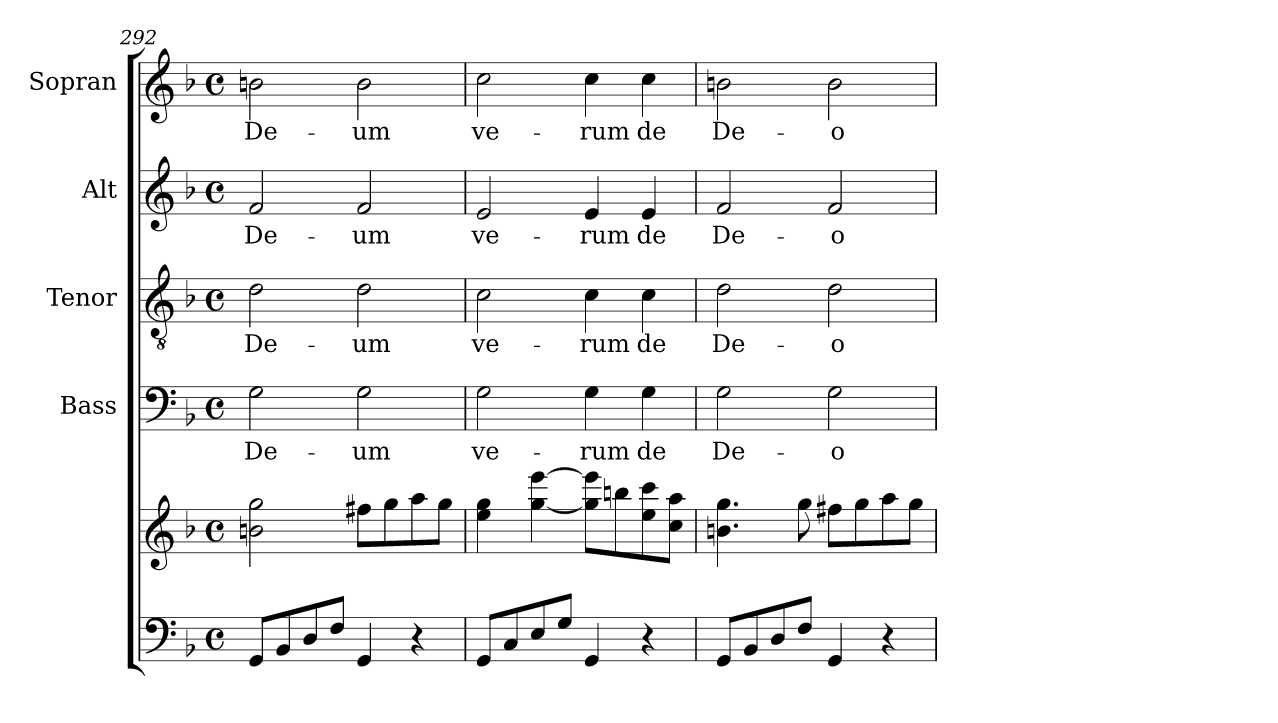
**kern	**kern	**kern	**text	**kern	**text	**kern	**text	**kern	**text
*part5	*part5	*part4	*part4	*part3	*part3	*part2	*part2	*part1	*part1
*staff6	*staff5	*staff4	*staff4	*staff3	*staff3	*staff2	*staff2	*staff1	*staff1
*	*	*I"Bass	*	*I"Tenor	*	*I"Alt	*	*I"Sopran	*
*	*	*I'B.	*	*I'T.	*	*I'A.	*	*I'S.	*
!!LO:LB:g=z
*clefF4	*clefG2	*clefF4	*	*clefGv2	*	*clefG2	*	*clefG2	*
*k[b-]	*k[b-]	*k[b-]	*	*k[b-]	*	*k[b-]	*	*k[b-]	*
*F:	*F:	*F:	*	*F:	*	*F:	*	*F:	*
*M4/4	*M4/4	*M4/4	*	*M4/4	*	*M4/4	*	*M4/4	*
*met(c)	*met(c)	*met(c)	*	*met(c)	*	*met(c)	*	*met(c)	*
=292	=292	=292	=292	=292	=292	=292	=292	=292	=292
!	!	!	!LO:LY:b	!	!LO:LY:b	!	!LO:LY:b	!	!LO:LY:b
8GG/L	2bn\ 2gg\	2G\	De-	2d\	De-	2f/	De-	2bn\	De-
8BB-/	.	.	.	.	.	.	.	.	.
8D/	.	.	.	.	.	.	.	.	.
8F/J	.	.	.	.	.	.	.	.	.
!	!	!	!LO:LY:b	!	!LO:LY:b	!	!LO:LY:b	!	!LO:LY:b
4GG/	8ff#X\L	2G\	-um	2d\	-um	2f/	-um	2b\	-um
.	8gg\	.	.	.	.	.	.	.	.
4r	8aa\	.	.	.	.	.	.	.	.
.	8gg\J	.	.	.	.	.	.	.	.
=293	=293	=293	=293	=293	=293	=293	=293	=293	=293
!	!	!	!LO:LY:b	!	!LO:LY:b	!	!LO:LY:b	!	!LO:LY:b
8GG/L	4ee\ 4gg\	2G\	ve-	2c\	ve-	2e/	ve-	2cc\	ve-
8C/	.	.	.	.	.	.	.	.	.
8E/	[4gg\ [4eee\	.	.	.	.	.	.	.	.
8G/J	.	.	.	.	.	.	.	.	.
!	!	!	!LO:LY:b	!	!LO:LY:b	!	!LO:LY:b	!	!LO:LY:b
4GG/	8gg\] 8eee\]L	4G\	-rum	4c\	-rum	4e/	-rum	4cc\	-rum
.	8bbn\	.	.	.	.	.	.	.	.
!	!	!	!LO:LY:b	!	!LO:LY:b	!	!LO:LY:b	!	!LO:LY:b
4r	8ee\ 8ccc\	4G\	de	4c\	de	4e/	de	4cc\	de
.	8cc\ 8aa\J	.	.	.	.	.	.	.	.
=294	=294	=294	=294	=294	=294	=294	=294	=294	=294
!	!	!	!LO:LY:b	!	!LO:LY:b	!	!LO:LY:b	!	!LO:LY:b
8GG/L	4.bn\ 4.gg\	2G\	De-	2d\	De-	2f/	De-	2bn\	De-
8BB-/	.	.	.	.	.	.	.	.	.
8D/	.	.	.	.	.	.	.	.	.
8F/J	8gg\	.	.	.	.	.	.	.	.
!	!	!	!LO:LY:b	!	!LO:LY:b	!	!LO:LY:b	!	!LO:LY:b
4GG/	8ff#X\L	2G\	-o	2d\	-o	2f/	-o	2b\	-o
.	8gg\	.	.	.	.	.	.	.	.
4r	8aa\	.	.	.	.	.	.	.	.
.	8gg\J	.	.	.	.	.	.	.	.
=	=	=	=	=	=	=	=	=	=
*-	*-	*-	*-	*-	*-	*-	*-	*-	*-
